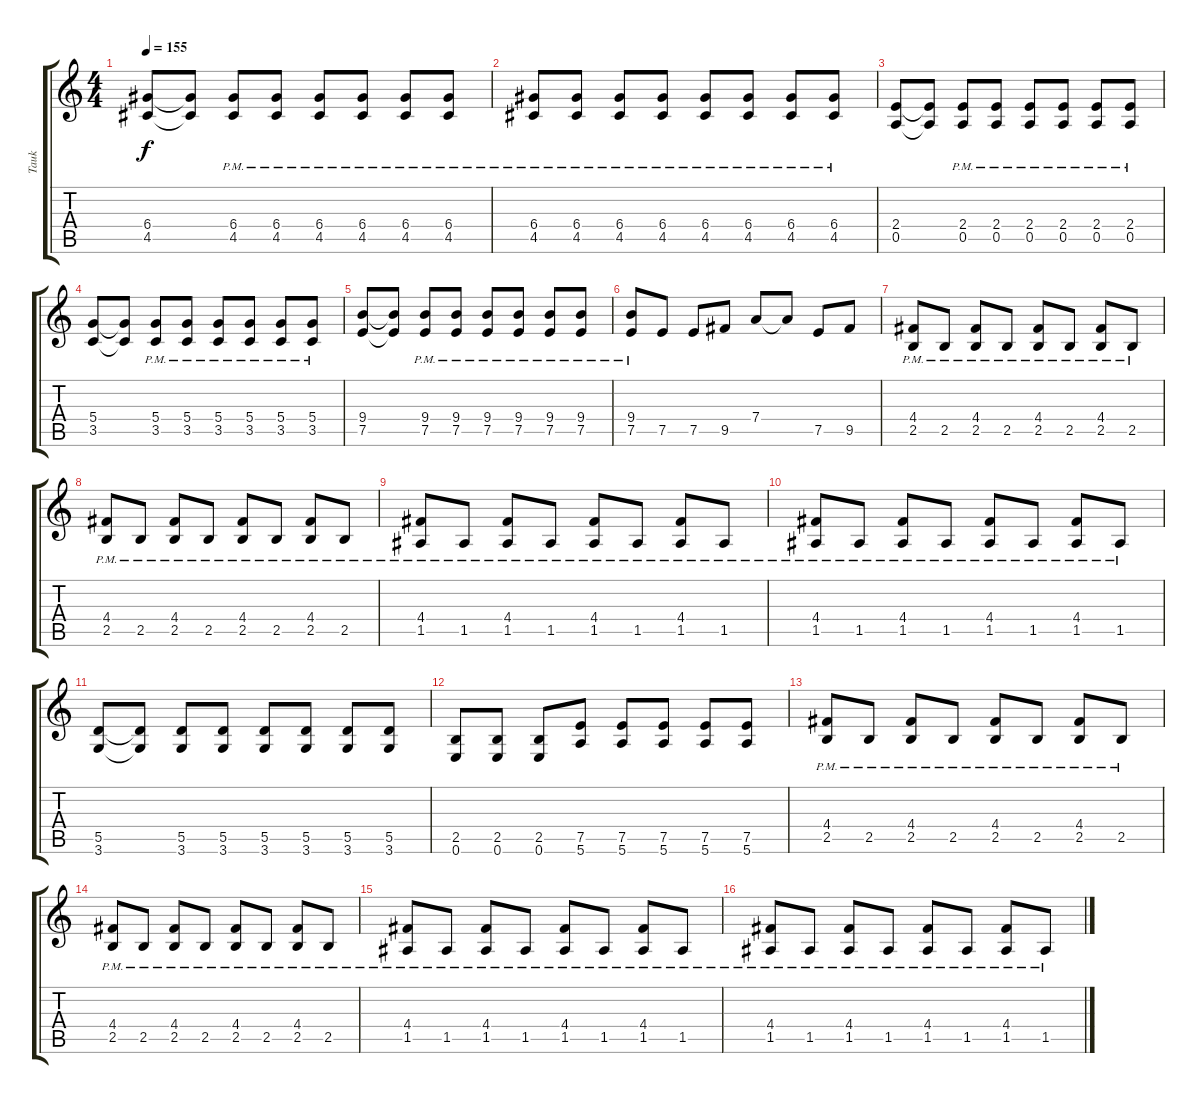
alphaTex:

\track ("Tauk" "Tauk") {instrument distortionguitar}
\staff {score tabs}
\tuning (E4 B3 G3 D3 A2 E2) {hide}
\ts (4 4)
\tempo 155
\clef g2
\ks c
(6.4 4.5).8{dy f} (6.4{t} 4.5{t}).8 (6.4{pm} 4.5{pm}).8 (6.4{pm} 4.5{pm}).8 (6.4{pm} 4.5{pm}).8 (6.4{pm} 4.5{pm}).8 (6.4{pm} 4.5{pm}).8 (6.4{pm} 4.5{pm}).8 |
(6.4{pm} 4.5{pm}).8 (6.4{pm} 4.5{pm}).8 (6.4{pm} 4.5{pm}).8 (6.4{pm} 4.5{pm}).8 (6.4{pm} 4.5{pm}).8 (6.4{pm} 4.5{pm}).8 (6.4{pm} 4.5{pm}).8 (6.4{pm} 4.5{pm}).8 |
(2.4 0.5).8 (2.4{t} 0.5{t}).8 (2.4{pm} 0.5{pm}).8 (2.4{pm} 0.5{pm}).8 (2.4{pm} 0.5{pm}).8 (2.4{pm} 0.5{pm}).8 (2.4{pm} 0.5{pm}).8 (2.4{pm} 0.5{pm}).8 |
(5.4 3.5).8 (5.4{t} 3.5{t}).8 (5.4{pm} 3.5{pm}).8 (5.4{pm} 3.5{pm}).8 (5.4{pm} 3.5{pm}).8 (5.4{pm} 3.5{pm}).8 (5.4{pm} 3.5{pm}).8 (5.4{pm} 3.5{pm}).8 |
(9.4 7.5).8 (9.4{t} 7.5{t}).8 (9.4{pm} 7.5{pm}).8 (9.4{pm} 7.5{pm}).8 (9.4{pm} 7.5{pm}).8 (9.4{pm} 7.5{pm}).8 (9.4{pm} 7.5{pm}).8 (9.4{pm} 7.5{pm}).8 |
(9.4{pm} 7.5{pm}).8 7.5.8 7.5.8 9.5.8 7.4.8 7.4{t}.8 7.5.8 9.5.8 |
(4.4{pm} 2.5{pm}).8 2.5{pm}.8 (4.4{pm} 2.5{pm}).8 2.5{pm}.8 (4.4{pm} 2.5{pm}).8 2.5{pm}.8 (4.4{pm} 2.5{pm}).8 2.5{pm}.8 |
(4.4{pm} 2.5{pm}).8 2.5{pm}.8 (4.4{pm} 2.5{pm}).8 2.5{pm}.8 (4.4{pm} 2.5{pm}).8 2.5{pm}.8 (4.4{pm} 2.5{pm}).8 2.5{pm}.8 |
(4.4{pm} 1.5{pm}).8 1.5{pm}.8 (4.4{pm} 1.5{pm}).8 1.5{pm}.8 (4.4{pm} 1.5{pm}).8 1.5{pm}.8 (4.4{pm} 1.5{pm}).8 1.5{pm}.8 |
(4.4{pm} 1.5{pm}).8 1.5{pm}.8 (4.4{pm} 1.5{pm}).8 1.5{pm}.8 (4.4{pm} 1.5{pm}).8 1.5{pm}.8 (4.4{pm} 1.5{pm}).8 1.5{pm}.8 |
(5.5 3.6).8 (5.5{t} 3.6{t}).8 (5.5 3.6).8 (5.5 3.6).8 (5.5 3.6).8 (5.5 3.6).8 (5.5 3.6).8 (5.5 3.6).8 |
(2.5 0.6).8 (2.5 0.6).8 (2.5 0.6).8 (7.5 5.6).8 (7.5 5.6).8 (7.5 5.6).8 (7.5 5.6).8 (7.5 5.6).8 |
(4.4{pm} 2.5{pm}).8 2.5{pm}.8 (4.4{pm} 2.5{pm}).8 2.5{pm}.8 (4.4{pm} 2.5{pm}).8 2.5{pm}.8 (4.4{pm} 2.5{pm}).8 2.5{pm}.8 |
(4.4{pm} 2.5{pm}).8 2.5{pm}.8 (4.4{pm} 2.5{pm}).8 2.5{pm}.8 (4.4{pm} 2.5{pm}).8 2.5{pm}.8 (4.4{pm} 2.5{pm}).8 2.5{pm}.8 |
(4.4{pm} 1.5{pm}).8 1.5{pm}.8 (4.4{pm} 1.5{pm}).8 1.5{pm}.8 (4.4{pm} 1.5{pm}).8 1.5{pm}.8 (4.4{pm} 1.5{pm}).8 1.5{pm}.8 |
(4.4{pm} 1.5{pm}).8 1.5{pm}.8 (4.4{pm} 1.5{pm}).8 1.5{pm}.8 (4.4{pm} 1.5{pm}).8 1.5{pm}.8 (4.4{pm} 1.5{pm}).8 1.5{pm}.8
